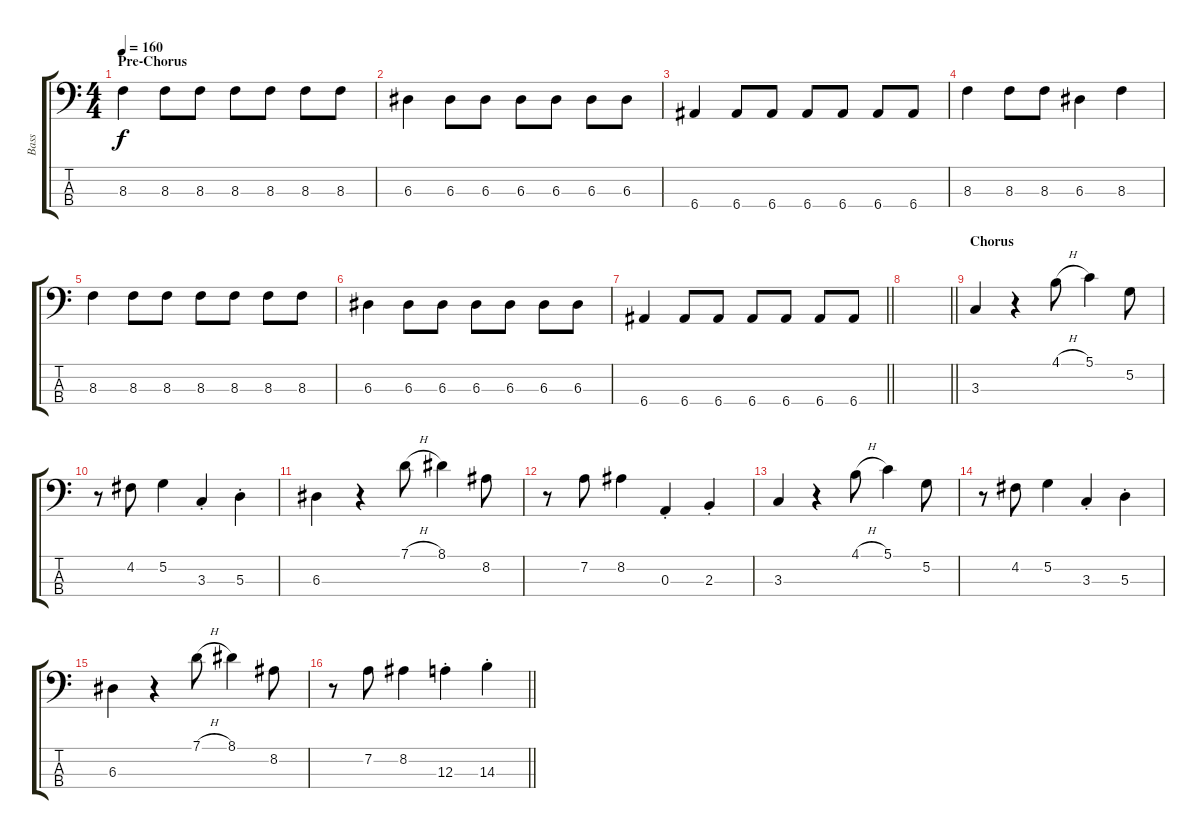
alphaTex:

\track ("Bass" "Bass") {instrument electricbassfinger}
\staff {score tabs}
\tuning (G2 D2 A1 E1) {hide}
\ts (4 4)
\section ("" "Pre-Chorus")
\tempo 160
\clef f4
\ks c
8.3.4{dy f} 8.3.8 8.3.8 8.3.8 8.3.8 8.3.8 8.3.8 |
6.3.4 6.3.8 6.3.8 6.3.8 6.3.8 6.3.8 6.3.8 |
6.4.4 6.4.8 6.4.8 6.4.8 6.4.8 6.4.8 6.4.8 |
8.3.4 8.3.8 8.3.8 6.3.4 8.3.4 |
8.3.4 8.3.8 8.3.8 8.3.8 8.3.8 8.3.8 8.3.8 |
6.3.4 6.3.8 6.3.8 6.3.8 6.3.8 6.3.8 6.3.8 |
\barLineRight lightlight
6.4.4 6.4.8 6.4.8 6.4.8 6.4.8 6.4.8 6.4.8 |
\section ("" "")
\barLineRight lightlight
|
\section ("" "Chorus")
3.3.4 r.4 4.1{h}.8 5.1.4 5.2.8 |
r.8 4.2.8 5.2.4 3.3{st}.4 5.3{st}.4 |
6.3.4 r.4 7.1{h}.8 8.1.4 8.2.8 |
r.8 7.2.8 8.2.4 0.3{st}.4 2.3{st}.4 |
3.3.4 r.4 4.1{h}.8 5.1.4 5.2.8 |
r.8 4.2.8 5.2.4 3.3{st}.4 5.3{st}.4 |
6.3.4 r.4 7.1{h}.8 8.1.4 8.2.8 |
\barLineRight lightlight
r.8 7.2.8 8.2.4 12.3{st}.4 14.3{st}.4
